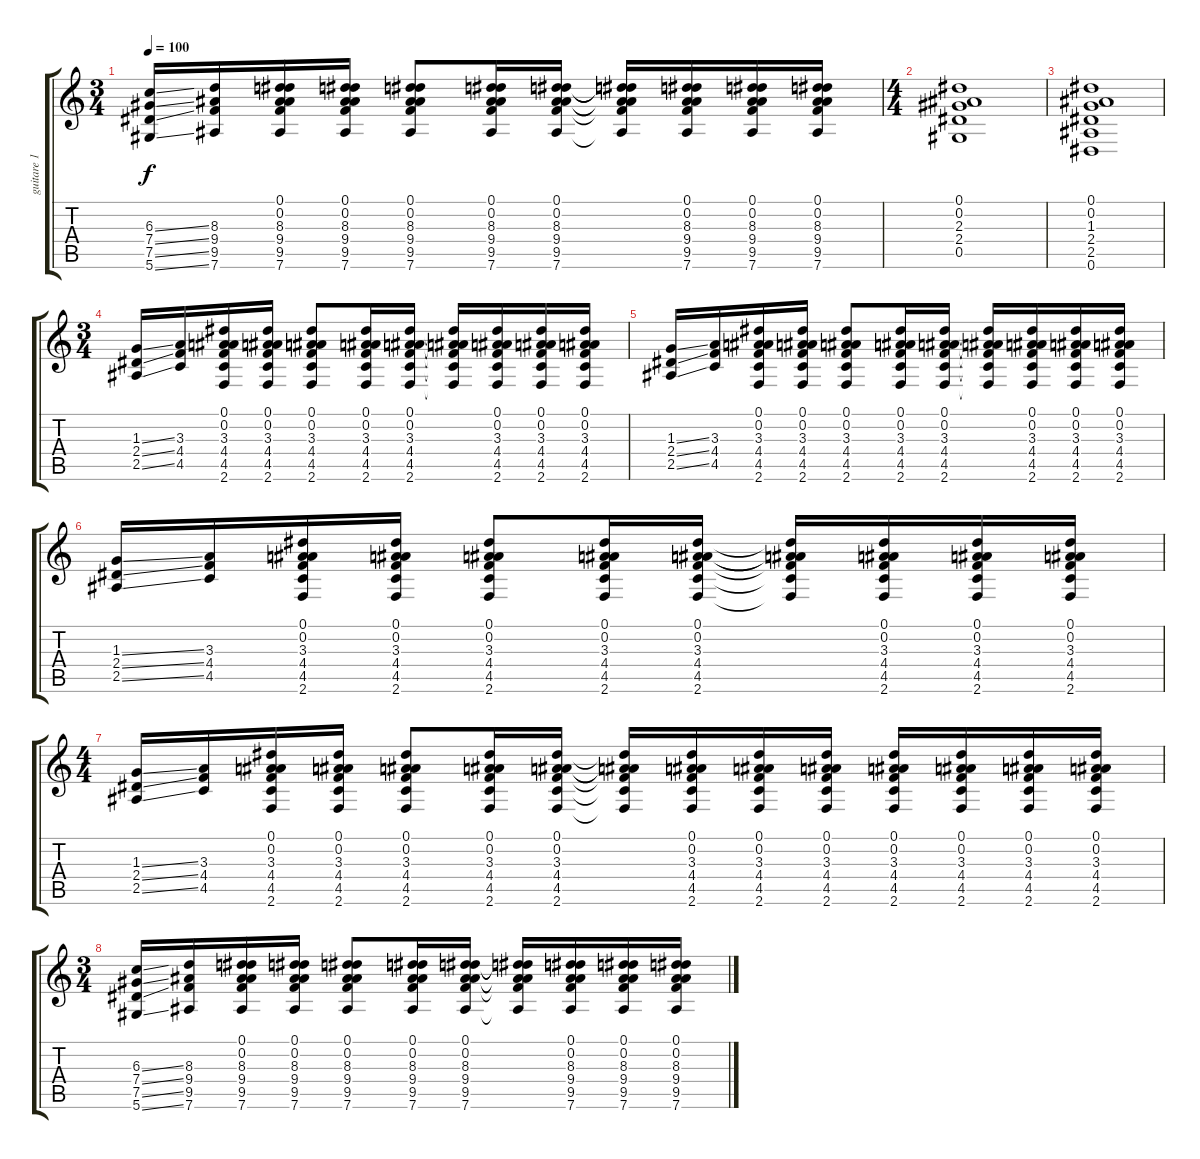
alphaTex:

\track ("guitare 1" "guitare 1") {instrument acousticguitarsteel}
\staff {score tabs}
\tuning (Eb4 Bb3 Gb3 Db3 Ab2 Eb2) {hide}
\ts (3 4)
\tempo 100
\clef g2
\ks c
(6.3{ss} 7.4{ss} 7.5{ss} 5.6{ss}).16{dy f} (8.3 9.4 9.5 7.6).16 (0.1 0.2 8.3 9.4 9.5 7.6).16 (0.1 0.2 8.3 9.4 9.5 7.6).16 (0.1 0.2 8.3 9.4 9.5 7.6).8 (0.1 0.2 8.3 9.4 9.5 7.6).16 (0.1 0.2 8.3 9.4 9.5 7.6).16 (0.1{t} 0.2{t} 8.3{t} 9.4{t} 9.5{t} 7.6{t}).16 (0.1 0.2 8.3 9.4 9.5 7.6).16 (0.1 0.2 8.3 9.4 9.5 7.6).16 (0.1 0.2 8.3 9.4 9.5 7.6).16 |
\ts (4 4)
(0.1 0.2 2.3 2.4 0.5).1 |
(0.1 0.2 1.3 2.4 2.5 0.6).1 |
\ts (3 4)
(1.3{ss} 2.4{ss} 2.5{ss}).16 (3.3 4.4 4.5).16 (0.1 0.2 3.3 4.4 4.5 2.6).16 (0.1 0.2 3.3 4.4 4.5 2.6).16 (0.1 0.2 3.3 4.4 4.5 2.6).8 (0.1 0.2 3.3 4.4 4.5 2.6).16 (0.1 0.2 3.3 4.4 4.5 2.6).16 (0.1{t} 0.2{t} 3.3{t} 4.4{t} 4.5{t} 2.6{t}).16 (0.1 0.2 3.3 4.4 4.5 2.6).16 (0.1 0.2 3.3 4.4 4.5 2.6).16 (0.1 0.2 3.3 4.4 4.5 2.6).16 |
(1.3{ss} 2.4{ss} 2.5{ss}).16 (3.3 4.4 4.5).16 (0.1 0.2 3.3 4.4 4.5 2.6).16 (0.1 0.2 3.3 4.4 4.5 2.6).16 (0.1 0.2 3.3 4.4 4.5 2.6).8 (0.1 0.2 3.3 4.4 4.5 2.6).16 (0.1 0.2 3.3 4.4 4.5 2.6).16 (0.1{t} 0.2{t} 3.3{t} 4.4{t} 4.5{t} 2.6{t}).16 (0.1 0.2 3.3 4.4 4.5 2.6).16 (0.1 0.2 3.3 4.4 4.5 2.6).16 (0.1 0.2 3.3 4.4 4.5 2.6).16 |
(1.3{ss} 2.4{ss} 2.5{ss}).16 (3.3 4.4 4.5).16 (0.1 0.2 3.3 4.4 4.5 2.6).16 (0.1 0.2 3.3 4.4 4.5 2.6).16 (0.1 0.2 3.3 4.4 4.5 2.6).8 (0.1 0.2 3.3 4.4 4.5 2.6).16 (0.1 0.2 3.3 4.4 4.5 2.6).16 (0.1{t} 0.2{t} 3.3{t} 4.4{t} 4.5{t} 2.6{t}).16 (0.1 0.2 3.3 4.4 4.5 2.6).16 (0.1 0.2 3.3 4.4 4.5 2.6).16 (0.1 0.2 3.3 4.4 4.5 2.6).16 |
\ts (4 4)
(1.3{ss} 2.4{ss} 2.5{ss}).16 (3.3 4.4 4.5).16 (0.1 0.2 3.3 4.4 4.5 2.6).16 (0.1 0.2 3.3 4.4 4.5 2.6).16 (0.1 0.2 3.3 4.4 4.5 2.6).8 (0.1 0.2 3.3 4.4 4.5 2.6).16 (0.1 0.2 3.3 4.4 4.5 2.6).16 (0.1{t} 0.2{t} 3.3{t} 4.4{t} 4.5{t} 2.6{t}).16 (0.1 0.2 3.3 4.4 4.5 2.6).16 (0.1 0.2 3.3 4.4 4.5 2.6).16 (0.1 0.2 3.3 4.4 4.5 2.6).16 (0.1 0.2 3.3 4.4 4.5 2.6).16 (0.1 0.2 3.3 4.4 4.5 2.6).16 (0.1 0.2 3.3 4.4 4.5 2.6).16 (0.1 0.2 3.3 4.4 4.5 2.6).16 |
\ts (3 4)
(6.3{ss} 7.4{ss} 7.5{ss} 5.6{ss}).16 (8.3 9.4 9.5 7.6).16 (0.1 0.2 8.3 9.4 9.5 7.6).16 (0.1 0.2 8.3 9.4 9.5 7.6).16 (0.1 0.2 8.3 9.4 9.5 7.6).8 (0.1 0.2 8.3 9.4 9.5 7.6).16 (0.1 0.2 8.3 9.4 9.5 7.6).16 (0.1{t} 0.2{t} 8.3{t} 9.4{t} 9.5{t} 7.6{t}).16 (0.1 0.2 8.3 9.4 9.5 7.6).16 (0.1 0.2 8.3 9.4 9.5 7.6).16 (0.1 0.2 8.3 9.4 9.5 7.6).16
